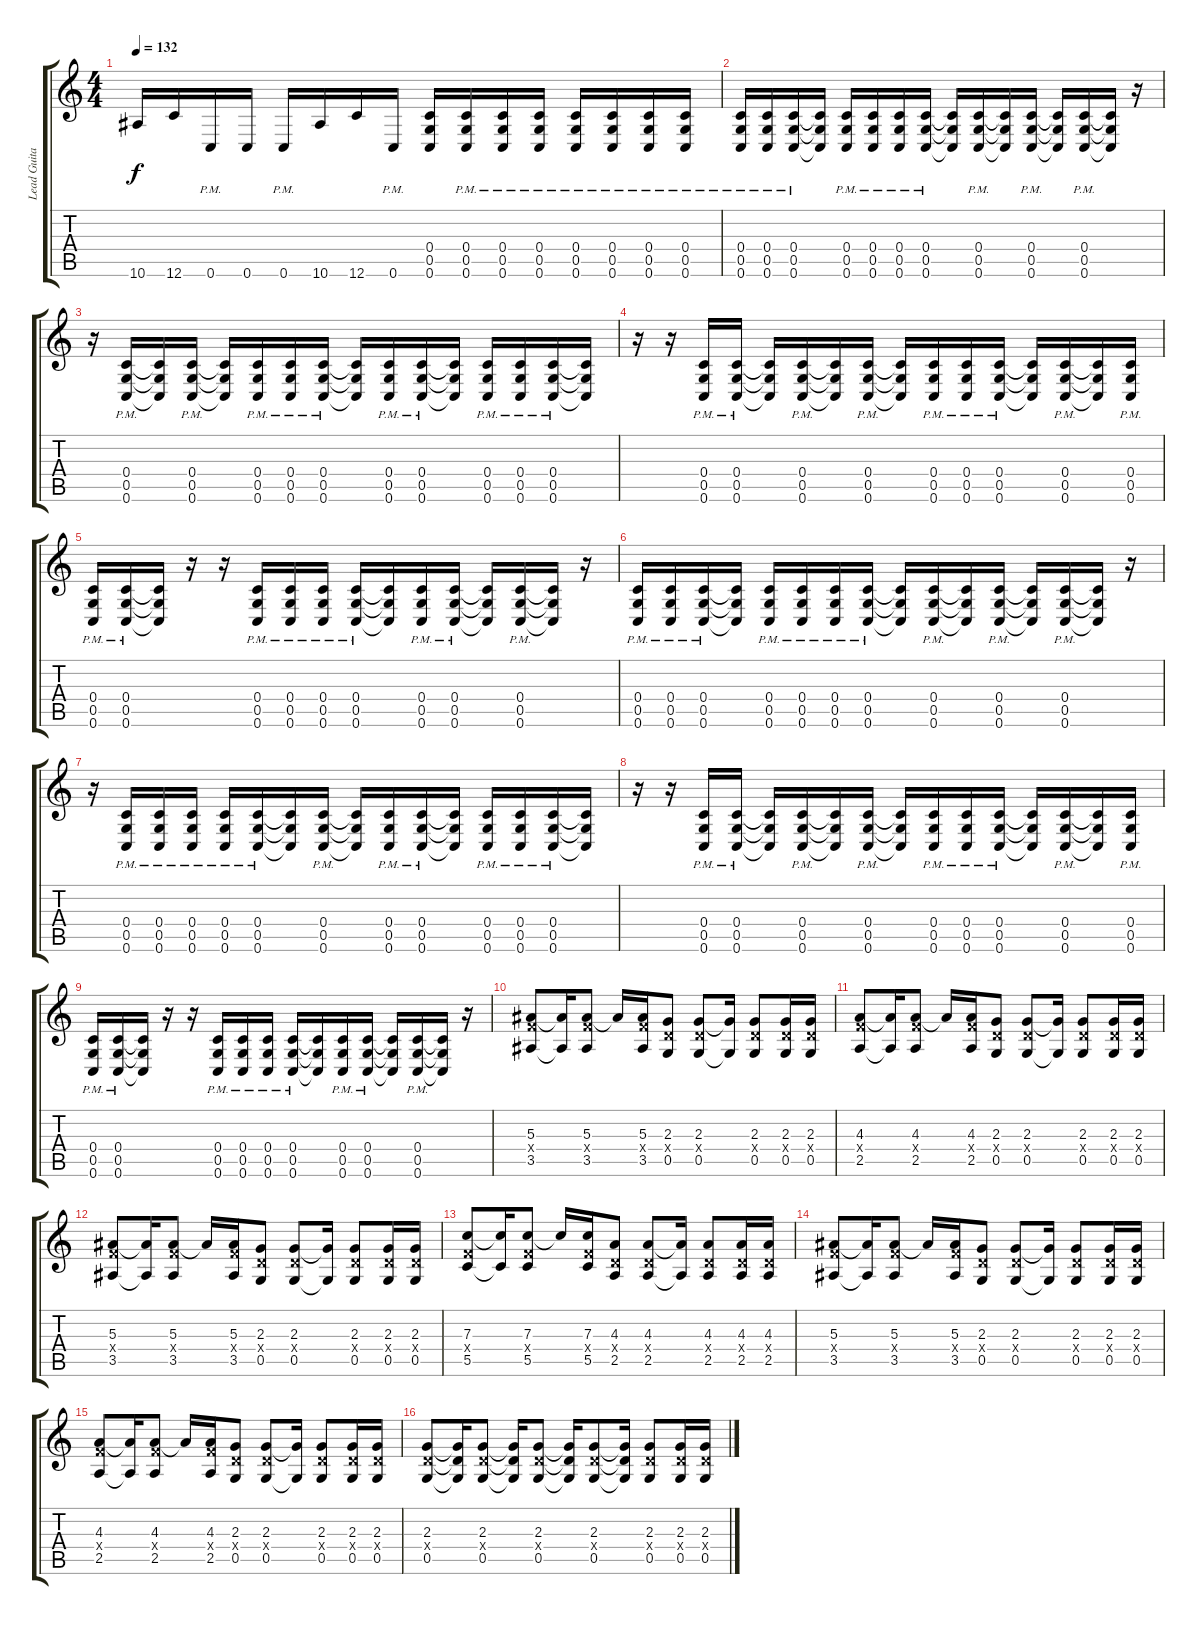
\track ("Lead Guitar" "Lead Guita") {instrument distortionguitar}
\staff {score tabs}
\tuning (D4 A3 F3 C3 G2 C2) {hide}
\ts (4 4)
\tempo 132
\clef g2
\ks c
10.6.16{dy f} 12.6.16 0.6{pm}.16 0.6.16 0.6{pm}.16 10.6.16 12.6.16 0.6{pm}.16 (0.4 0.5 0.6).16 (0.4{pm} 0.5{pm} 0.6{pm}).16 (0.4{pm} 0.5{pm} 0.6{pm}).16 (0.4{pm} 0.5{pm} 0.6{pm}).16 (0.4{pm} 0.5{pm} 0.6{pm}).16 (0.4{pm} 0.5{pm} 0.6{pm}).16 (0.4{pm} 0.5{pm} 0.6{pm}).16 (0.4{pm} 0.5{pm} 0.6{pm}).16 |
(0.4{pm} 0.5{pm} 0.6{pm}).16 (0.4{pm} 0.5{pm} 0.6{pm}).16 (0.4{pm} 0.5{pm} 0.6{pm}).16 (0.4{t} 0.5{t} 0.6{t}).16 (0.4{pm} 0.5{pm} 0.6{pm}).16 (0.4{pm} 0.5{pm} 0.6{pm}).16 (0.4{pm} 0.5{pm} 0.6{pm}).16 (0.4{pm} 0.5{pm} 0.6{pm}).16 (0.4{t} 0.5{t} 0.6{t}).16 (0.4{pm} 0.5{pm} 0.6{pm}).16 (0.4{t} 0.5{t} 0.6{t}).16 (0.4{pm} 0.5{pm} 0.6{pm}).16 (0.4{t} 0.5{t} 0.6{t}).16 (0.4{pm} 0.5{pm} 0.6{pm}).16 (0.4{t} 0.5{t} 0.6{t}).16 r.16 |
r.16 (0.4{pm} 0.5{pm} 0.6{pm}).16 (0.4{t} 0.5{t} 0.6{t}).16 (0.4{pm} 0.5{pm} 0.6{pm}).16 (0.4{t} 0.5{t} 0.6{t}).16 (0.4{pm} 0.5{pm} 0.6{pm}).16 (0.4{pm} 0.5{pm} 0.6{pm}).16 (0.4{pm} 0.5{pm} 0.6{pm}).16 (0.4{t} 0.5{t} 0.6{t}).16 (0.4{pm} 0.5{pm} 0.6{pm}).16 (0.4{pm} 0.5{pm} 0.6{pm}).16 (0.4{t} 0.5{t} 0.6{t}).16 (0.4{pm} 0.5{pm} 0.6{pm}).16 (0.4{pm} 0.5{pm} 0.6{pm}).16 (0.4{pm} 0.5{pm} 0.6{pm}).16 (0.4{t} 0.5{t} 0.6{t}).16 |
r.16 r.16 (0.4{pm} 0.5{pm} 0.6{pm}).16 (0.4{pm} 0.5{pm} 0.6{pm}).16 (0.4{t} 0.5{t} 0.6{t}).16 (0.4{pm} 0.5{pm} 0.6{pm}).16 (0.4{t} 0.5{t} 0.6{t}).16 (0.4{pm} 0.5{pm} 0.6{pm}).16 (0.4{t} 0.5{t} 0.6{t}).16 (0.4{pm} 0.5{pm} 0.6{pm}).16 (0.4{pm} 0.5{pm} 0.6{pm}).16 (0.4{pm} 0.5{pm} 0.6{pm}).16 (0.4{t} 0.5{t} 0.6{t}).16 (0.4{pm} 0.5{pm} 0.6{pm}).16 (0.4{t} 0.5{t} 0.6{t}).16 (0.4{pm} 0.5{pm} 0.6{pm}).16 |
(0.4{pm} 0.5{pm} 0.6{pm}).16 (0.4{pm} 0.5{pm} 0.6{pm}).16 (0.4{t} 0.5{t} 0.6{t}).16 r.16 r.16 (0.4{pm} 0.5{pm} 0.6{pm}).16 (0.4{pm} 0.5{pm} 0.6{pm}).16 (0.4{pm} 0.5{pm} 0.6{pm}).16 (0.4{pm} 0.5{pm} 0.6{pm}).16 (0.4{t} 0.5{t} 0.6{t}).16 (0.4{pm} 0.5{pm} 0.6{pm}).16 (0.4{pm} 0.5{pm} 0.6{pm}).16 (0.4{t} 0.5{t} 0.6{t}).16 (0.4{pm} 0.5{pm} 0.6{pm}).16 (0.4{t} 0.5{t} 0.6{t}).16 r.16 |
(0.4{pm} 0.5{pm} 0.6{pm}).16 (0.4{pm} 0.5{pm} 0.6{pm}).16 (0.4{pm} 0.5{pm} 0.6{pm}).16 (0.4{t} 0.5{t} 0.6{t}).16 (0.4{pm} 0.5{pm} 0.6{pm}).16 (0.4{pm} 0.5{pm} 0.6{pm}).16 (0.4{pm} 0.5{pm} 0.6{pm}).16 (0.4{pm} 0.5{pm} 0.6{pm}).16 (0.4{t} 0.5{t} 0.6{t}).16 (0.4{pm} 0.5{pm} 0.6{pm}).16 (0.4{t} 0.5{t} 0.6{t}).16 (0.4{pm} 0.5{pm} 0.6{pm}).16 (0.4{t} 0.5{t} 0.6{t}).16 (0.4{pm} 0.5{pm} 0.6{pm}).16 (0.4{t} 0.5{t} 0.6{t}).16 r.16 |
r.16 (0.4{pm} 0.5{pm} 0.6{pm}).16 (0.4{pm} 0.5{pm} 0.6{pm}).16 (0.4{pm} 0.5{pm} 0.6{pm}).16 (0.4{pm} 0.5{pm} 0.6{pm}).16 (0.4{pm} 0.5{pm} 0.6{pm}).16 (0.4{t} 0.5{t} 0.6{t}).16 (0.4{pm} 0.5{pm} 0.6{pm}).16 (0.4{t} 0.5{t} 0.6{t}).16 (0.4{pm} 0.5{pm} 0.6{pm}).16 (0.4{pm} 0.5{pm} 0.6{pm}).16 (0.4{t} 0.5{t} 0.6{t}).16 (0.4{pm} 0.5{pm} 0.6{pm}).16 (0.4{pm} 0.5{pm} 0.6{pm}).16 (0.4{pm} 0.5{pm} 0.6{pm}).16 (0.4{t} 0.5{t} 0.6{t}).16 |
r.16 r.16 (0.4{pm} 0.5{pm} 0.6{pm}).16 (0.4{pm} 0.5{pm} 0.6{pm}).16 (0.4{t} 0.5{t} 0.6{t}).16 (0.4{pm} 0.5{pm} 0.6{pm}).16 (0.4{t} 0.5{t} 0.6{t}).16 (0.4{pm} 0.5{pm} 0.6{pm}).16 (0.4{t} 0.5{t} 0.6{t}).16 (0.4{pm} 0.5{pm} 0.6{pm}).16 (0.4{pm} 0.5{pm} 0.6{pm}).16 (0.4{pm} 0.5{pm} 0.6{pm}).16 (0.4{t} 0.5{t} 0.6{t}).16 (0.4{pm} 0.5{pm} 0.6{pm}).16 (0.4{t} 0.5{t} 0.6{t}).16 (0.4{pm} 0.5{pm} 0.6{pm}).16 |
(0.4{pm} 0.5{pm} 0.6{pm}).16 (0.4{pm} 0.5{pm} 0.6{pm}).16 (0.4{t} 0.5{t} 0.6{t}).16 r.16 r.16 (0.4{pm} 0.5{pm} 0.6{pm}).16 (0.4{pm} 0.5{pm} 0.6{pm}).16 (0.4{pm} 0.5{pm} 0.6{pm}).16 (0.4{pm} 0.5{pm} 0.6{pm}).16 (0.4{t} 0.5{t} 0.6{t}).16 (0.4{pm} 0.5{pm} 0.6{pm}).16 (0.4{pm} 0.5{pm} 0.6{pm}).16 (0.4{t} 0.5{t} 0.6{t}).16 (0.4{pm} 0.5{pm} 0.6{pm}).16 (0.4{t} 0.5{t} 0.6{t}).16 r.16 |
(5.3 5.4{x} 3.5).8 (5.3{t} 3.5{t}).16 (5.3 5.4{x} 3.5).8 5.3{t}.16 (5.3 5.4{x} 3.5).16 (2.3 2.4{x} 0.5).8 (2.3 2.4{x} 0.5).8 (2.3{t} 0.5{t}).16 (2.3 2.4{x} 0.5).8 (2.3 2.4{x} 0.5).16 (2.3 2.4{x} 0.5).16 |
(4.3 5.4{x} 2.5).8 (4.3{t} 2.5{t}).16 (4.3 5.4{x} 2.5).8 4.3{t}.16 (4.3 5.4{x} 2.5).16 (2.3 2.4{x} 0.5).8 (2.3 2.4{x} 0.5).8 (2.3{t} 0.5{t}).16 (2.3 2.4{x} 0.5).8 (2.3 2.4{x} 0.5).16 (2.3 2.4{x} 0.5).16 |
(5.3 5.4{x} 3.5).8 (5.3{t} 3.5{t}).16 (5.3 5.4{x} 3.5).8 5.3{t}.16 (5.3 5.4{x} 3.5).16 (2.3 2.4{x} 0.5).8 (2.3 2.4{x} 0.5).8 (2.3{t} 0.5{t}).16 (2.3 2.4{x} 0.5).8 (2.3 2.4{x} 0.5).16 (2.3 2.4{x} 0.5).16 |
(7.3 5.4{x} 5.5).8 (7.3{t} 5.5{t}).16 (7.3 5.4{x} 5.5).8 7.3{t}.16 (7.3 5.4{x} 5.5).16 (4.3 2.4{x} 2.5).8 (4.3 2.4{x} 2.5).8 (4.3{t} 2.5{t}).16 (4.3 2.4{x} 2.5).8 (4.3 2.4{x} 2.5).16 (4.3 2.4{x} 2.5).16 |
(5.3 5.4{x} 3.5).8 (5.3{t} 3.5{t}).16 (5.3 5.4{x} 3.5).8 5.3{t}.16 (5.3 5.4{x} 3.5).16 (2.3 2.4{x} 0.5).8 (2.3 2.4{x} 0.5).8 (2.3{t} 0.5{t}).16 (2.3 2.4{x} 0.5).8 (2.3 2.4{x} 0.5).16 (2.3 2.4{x} 0.5).16 |
(4.3 5.4{x} 2.5).8 (4.3{t} 2.5{t}).16 (4.3 5.4{x} 2.5).8 4.3{t}.16 (4.3 5.4{x} 2.5).16 (2.3 2.4{x} 0.5).8 (2.3 2.4{x} 0.5).8 (2.3{t} 0.5{t}).16 (2.3 2.4{x} 0.5).8 (2.3 2.4{x} 0.5).16 (2.3 2.4{x} 0.5).16 |
(2.3 2.4{x} 0.5).8 (2.3{t} 2.4{t} 0.5{t}).16 (2.3 2.4{x} 0.5).8 (2.3{t} 2.4{t} 0.5{t}).16 (2.3 2.4{x} 0.5).8 (2.3{t} 2.4{t} 0.5{t}).16 (2.3 2.4{x} 0.5).8 (2.3{t} 2.4{t} 0.5{t}).16 (2.3 2.4{x} 0.5).8 (2.3 2.4{x} 0.5).16 (2.3 2.4{x} 0.5).16
